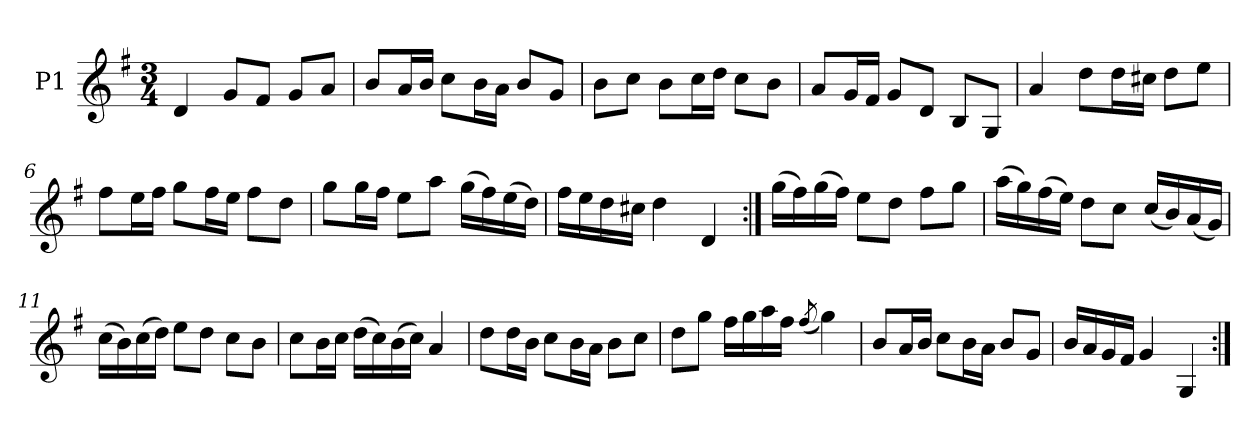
**kern
*part1
*staff1
*I"P1
!!LO:PB:g=z
*clefG2
*k[f#]
*G:
*M3/4
=1
4di/
8gi/L
8f#i/J
8gi/L
8ai/J
=2
8bi/L
16ai/L
16bi/JJ
8cci\L
16bi\L
16ai\JJ
8bi/L
8gi/J
=3
8bi\L
8cci\J
8bi\L
16cci\L
16ddi\JJ
8cci\L
8bi\J
=4
8ai/L
16gi/L
16f#i/JJ
8gi/L
8di/J
8Bi/L
8Gi/J
=5
4ai/
8ddi\L
16ddi\L
16cc#Xi\JJ
8ddi\L
8eei\J
!!LO:LB:g=z
=6
8ff#i\L
16eei\L
16ff#i\JJ
8ggi\L
16ff#i\L
16eei\JJ
8ff#i\L
8ddi\J
=7
8ggi\L
16ggi\L
16ff#i\JJ
8eei\L
8aai\J
(16ggi\LL
16ff#i\)
(16eei\
16ddi\JJ)
=8
16ff#i\LL
16eei\
16ddi\
16cc#Xi\JJ
4ddi\
4di/
=9:|!
(16ggi\LL
16ff#i\)
(16ggi\
16ff#i\JJ)
8eei\L
8ddi\J
8ff#i\L
8ggi\J
=10
(16aai\LL
16ggi\)
(16ff#i\
16eei\JJ)
8ddi\L
8cci\J
(16cci/LL
16bi/)
(16ai/
16gi/JJ)
!!LO:LB:g=z
=11
(16cci\LL
16bi\)
(16cci\
16ddi\JJ)
8eei\L
8ddi\J
8cci\L
8bi\J
=12
8cci\L
16bi\L
16cci\JJ
(16ddi\LL
16cci\)
(16bi\
16cci\JJ)
4ai/
=13
8ddi\L
16ddi\L
16bi\JJ
8cci\L
16bi\L
16ai\JJ
8bi\L
8cci\J
!!LO:LB:g=z
=14
8ddi\L
8ggi\J
16ff#i\LL
16ggi\
16aai\
16ff#i\JJ
(8qff#i/
4ggi\)
=15
8bi/L
16ai/L
16bi/JJ
8cci\L
16bi\L
16ai\JJ
8bi/L
8gi/J
=16
16bi/LL
16ai/
16gi/
16f#i/JJ
4gi/
4Gi/
=:|!
*-
